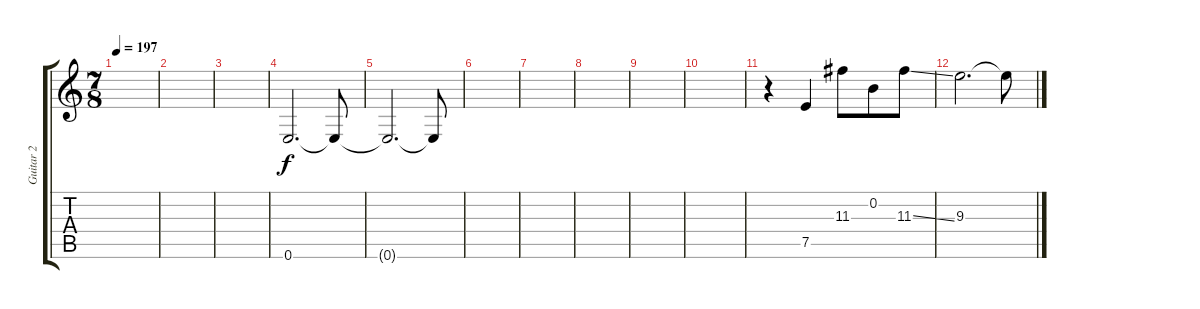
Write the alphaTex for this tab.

\track ("Guitar 2" "Guitar 2") {instrument acousticguitarsteel}
\staff {score tabs}
\tuning (E4 B3 G3 D3 A2 E2) {hide}
\ts (7 8)
\tempo 197
\clef g2
\ks c
|
|
|
0.6.2{d volume 13 instrument electricguitarjazz} 0.6{t}.8 |
0.6{t}.2{d instrument electricguitarjazz} 0.6{t}.8 |
|
|
|
|
|
r.4{volume 16 instrument electricguitarjazz} 7.5.4 11.3.8 0.2.8 11.3{ss}.8 |
9.3.2{d instrument electricguitarjazz} 9.3{t}.8
